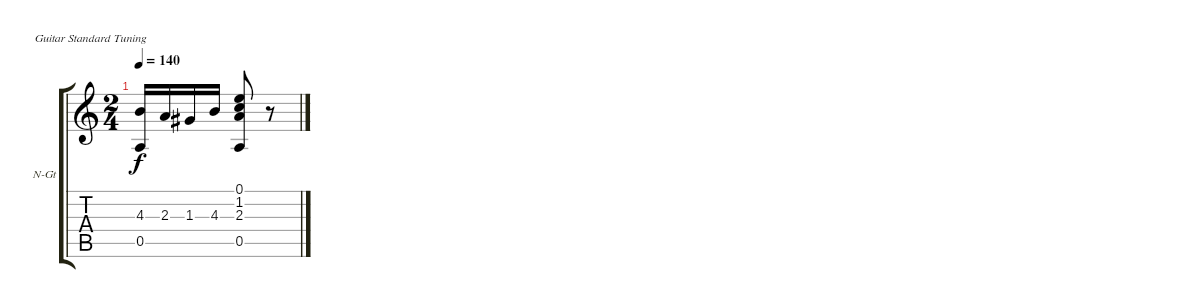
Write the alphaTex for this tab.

\bracketExtendMode groupsimilarinstruments
\firstSystemTrackNameOrientation horizontal
\otherSystemsTrackNameOrientation horizontal
\track ("Guitar Solo" "N-Gt") {instrument acousticguitarnylon}
\staff {score tabs}
\tuning (E4 B3 G3 D3 A2 E2)
\ts (2 4)
\tempo 140
\clef g2
\ks c
(4.3 0.5).16{dy f} 2.3.16 1.3.16 4.3.16 (0.1 1.2 2.3 0.5).8 r.8
